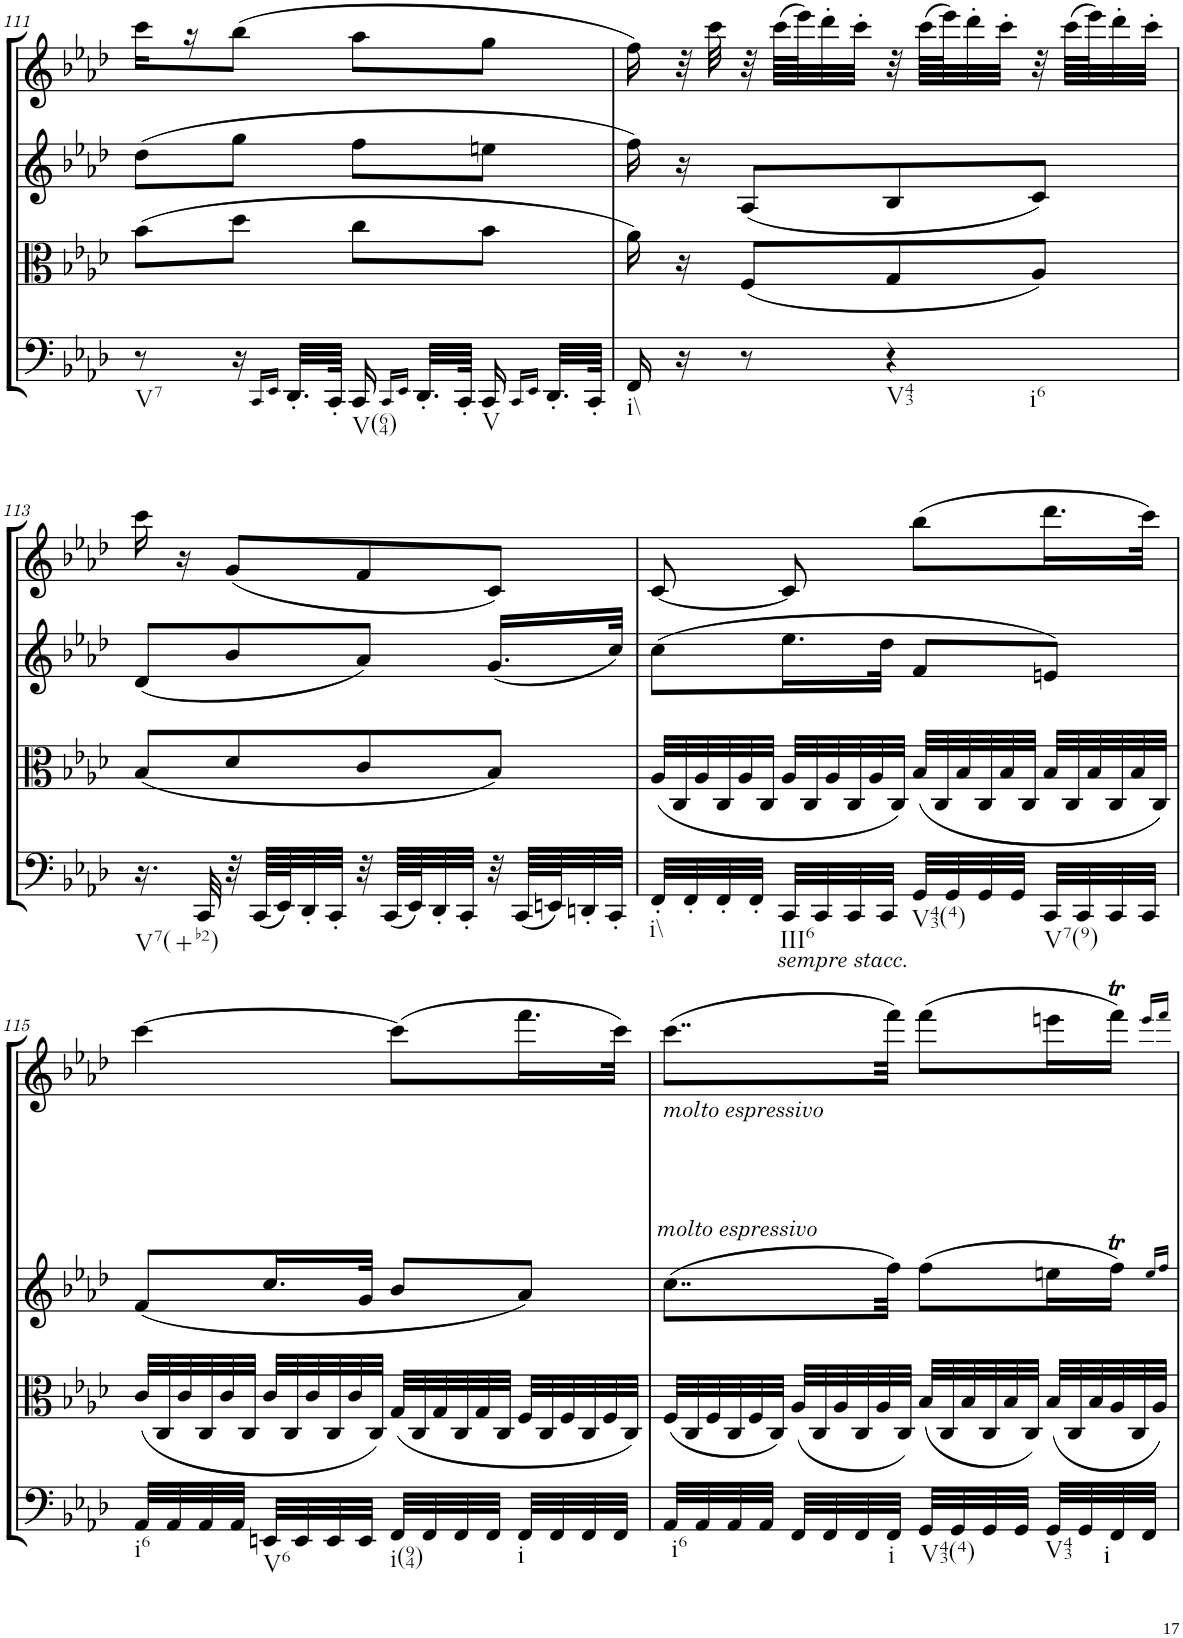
**kern	**kern	**kern	**kern
*part4	*part3	*part2	*part1
*staff4	*staff3	*staff2	*staff1
*I"Cello	*I"Viola	*I"2nd Violin	*I"1st Violin
*	*I'Vla	*I'Vln	*I'Vln
!!LO:PB:g=z
*clefC4	*clefC3	*clefG2	*clefG2
*k[b-e-a-d-]	*k[b-e-a-d-]	*k[b-e-a-d-]	*k[b-e-a-d-]
*f:	*f:	*f:	*f:
*M2/4	*M2/4	*M2/4	*M2/4
=111	=111	=111	=111
!LO:TX:b:t=V7	!	!	!
8r	(8b-\L	(8dd-\L	16ccc\LL
.	.	.	16r
16r	8dd-\J	8gg\J	(8bb-\J
16qCC/LL	.	.	.
16qEE-/JJ	.	.	.
32.DD-'/LLL	.	.	.
64CC'/JJJk	.	.	.
!LO:TX:b:t=V(64)	!	!	!
16CC/	8cc\L	8ff\L	8aa-\L
16qCC/LL	.	.	.
16qEE-/JJ	.	.	.
32.DD-'/LLL	.	.	.
64CC'/JJJk	.	.	.
!LO:TX:b:t=V	!	!	!
16CC/	8b-\J	8een\J	8gg\J
16qCC/LL	.	.	.
16qEE-/JJ	.	.	.
32.DD-'/LLL	.	.	.
64CC'/JJJk	.	.	.
=112	=112	=112	=112
!LO:TX:b:t=i\\	!	!	!
16FF/	16a-\)	16ff\)	16ff\)
16r	16r	16r	32r
.	.	.	32ccc\
8r	(8F/L	(8A-/L	32r
.	.	.	(64ccc\LLLL
.	.	.	64eee-\J)
.	.	.	32ddd-'\
.	.	.	32ccc'\JJJ
!LO:TX:b:t=V43	!	!	!
!LO:TX:b:t=i6	!	!	!
4r	8G/	8B-/	32r
.	.	.	(64ccc\LLLL
.	.	.	64eee-\J)
.	.	.	32ddd-'\
.	.	.	32ccc'\JJJ
.	8A-/J)	8c/J)	32r
.	.	.	(64ccc\LLLL
.	.	.	64eee-\J)
.	.	.	32ddd-'\
.	.	.	32ccc'\JJJ
!!LO:LB:g=z
=113	=113	=113	=113
!LO:TX:b:t=V7(+b2)	!	!	!
16.r	(8B-/L	(8d-/L	16ccc\
.	.	.	16r
32CC/	.	.	.
32r	8d-/	8b-/	(8g/L
(64CC/LLLL	.	.	.
64EE-/J)	.	.	.
32DD-'/	.	.	.
32CC'/JJJ	.	.	.
32r	8c/	8a-/J)	8f/
(64CC/LLLL	.	.	.
64EE-/J)	.	.	.
32DD-'/	.	.	.
32CC'/JJJ	.	.	.
32r	8B-/J)	(16.g/LL	8c/J)
(64CC/LLLL	.	.	.
64EEn/J)	.	.	.
32DDn'/	.	.	.
32CC'/JJJ	.	32cc/JJk)	.
=114	=114	=114	=114
*	*Xtuplet	*	*
!LO:TX:b:t=i\\	!	!	!
32FF'/LLL	(48A-/LLL	(8cc\L	[8c/
.	48C/	.	.
!LO:TX:b:i:t=sempre stacc.	!	!	!
32FF'/	.	.	.
.	48A-/	.	.
32FF'/	48C/	.	.
.	48A-/	.	.
32FF'/JJJ	.	.	.
.	48C/JJJ	.	.
!LO:TX:b:t=III6	!	!	!
32CC/LLL	48A-/LLL	16.ee-\L	8c/]
.	48C/	.	.
32CC/	.	.	.
.	48A-/	.	.
32CC/	48C/	.	.
.	48A-/	.	.
32CC/JJJ	.	32dd-\JJk	.
.	48C/JJJ)	.	.
!LO:TX:b:t=V43(4)	!	!	!
32GG/LLL	(48B-/LLL	8f/L	(8bb-\L
.	48C/	.	.
32GG/	.	.	.
.	48B-/	.	.
32GG/	48C/	.	.
.	48B-/	.	.
32GG/JJJ	.	.	.
.	48C/JJJ	.	.
!LO:TX:b:t=V7(9)	!	!	!
32CC/LLL	48B-/LLL	8en/J)	16.ddd-\L
.	48C/	.	.
32CC/	.	.	.
.	48B-/	.	.
32CC/	48C/	.	.
.	48B-/	.	.
32CC/JJJ	.	.	32ccc\JJk)
.	48C/JJJ)	.	.
!!LO:LB:g=z
=115	=115	=115	=115
!LO:TX:b:t=i6	!	!	!
32AA-/LLL	(48c/LLL	(8f/L	[4ccc\
.	48C/	.	.
32AA-/	.	.	.
.	48c/	.	.
32AA-/	48C/	.	.
.	48c/	.	.
32AA-/JJJ	.	.	.
.	48C/JJJ	.	.
!LO:TX:b:t=V6	!	!	!
32EEn/LLL	48c/LLL	16.cc/L	.
.	48C/	.	.
32EE/	.	.	.
.	48c/	.	.
32EE/	48C/	.	.
.	48c/	.	.
32EE/JJJ	.	32g/JJk	.
.	48C/JJJ)	.	.
!LO:TX:b:t=i(94)	!	!	!
32FF/LLL	(48G/LLL	8b-/L	(8ccc\L]
.	48C/	.	.
32FF/	.	.	.
.	48G/	.	.
32FF/	48C/	.	.
.	48G/	.	.
32FF/JJJ	.	.	.
.	48C/JJJ	.	.
!LO:TX:b:t=i	!	!	!
32FF/LLL	48F/LLL	8a-/J)	16.fff\L
.	48C/	.	.
32FF/	.	.	.
.	48F/	.	.
32FF/	48C/	.	.
.	48F/	.	.
32FF/JJJ	.	.	32ccc\JJk)
.	48C/JJJ)	.	.
=116	=116	=116	=116
!	!	!	!LO:TX:b:i:t=molto espressivo
!	!	!	!LO:TX:b:i:t=molto espressivo
!LO:TX:b:t=i6	!	!	!
32AA-/LLL	(48F/LLL	(8..cc\L	(8..ccc\L
.	48C/	.	.
32AA-/	.	.	.
.	48F/	.	.
32AA-/	48C/	.	.
.	48F/	.	.
32AA-/JJJ	.	.	.
.	48C/JJJ)	.	.
32FF/LLL	(48A-/LLL	.	.
.	48C/	.	.
32FF/	.	.	.
.	48A-/	.	.
32FF/	48C/	.	.
.	48A-/	.	.
!LO:TX:b:t=i	!	!	!
32FF/JJJ	.	32ff\Jkk)	32fff\Jkk)
.	48C/JJJ)	.	.
!LO:TX:b:t=V43(4)	!	!	!
32GG/LLL	(48B-/LLL	(8ff\L	(8fff\L
.	48C/	.	.
32GG/	.	.	.
.	48B-/	.	.
32GG/	48C/	.	.
.	48B-/	.	.
32GG/JJJ	.	.	.
.	48C/JJJ)	.	.
!LO:TX:b:t=V43	!	!	!
32GG/LLL	(48B-/LLL	16een\L	16eeen\L
.	48C/	.	.
32GG/	.	.	.
.	48B-/	.	.
!LO:TX:b:t=i	!	!	!
32FF/	48A-/	16ffT\JJ)	16fffT\JJ)
.	48C/	.	.
32FF/JJJ	.	.	.
.	48A-/JJJ)	.	.
.	.	16qee/LL	16qeee/LL
.	.	16qff/JJ	16qfff/JJ
=	=	=	=
*-	*-	*-	*-
